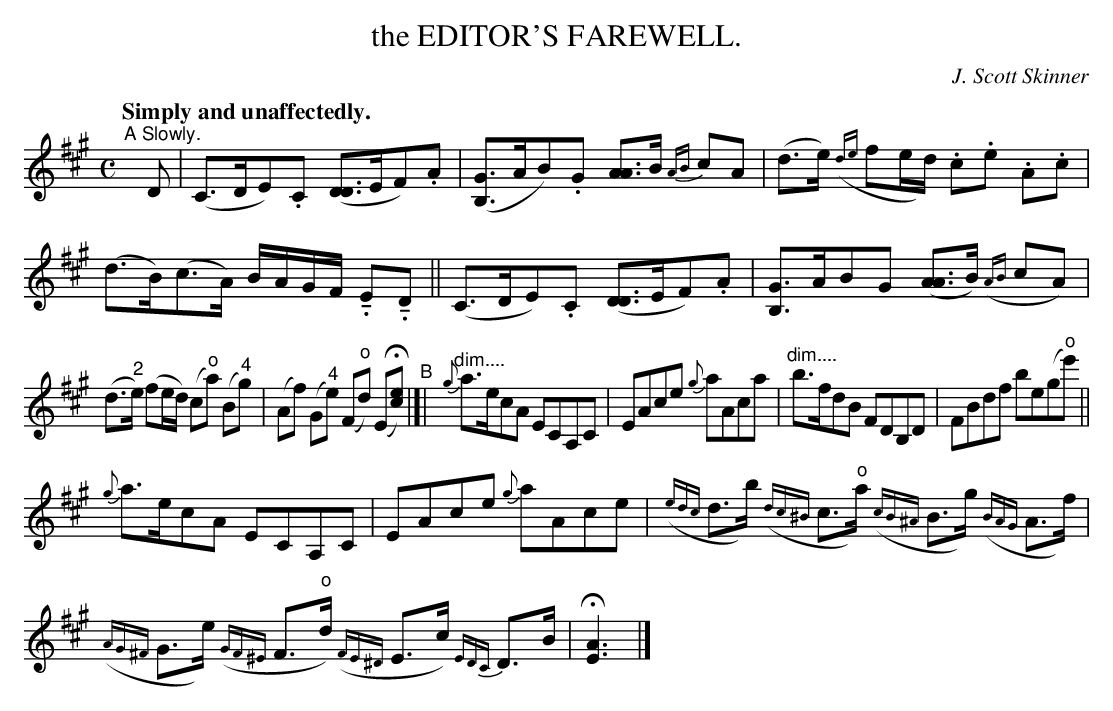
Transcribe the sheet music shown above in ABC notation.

X:1
T: the EDITOR'S FAREWELL.
C: J. Scott Skinner
U: M=!tenuto!	% abc2 "hold" ornament.
Q: "Simply and unaffectedly."
L: 1/8
M: C
K: A
"^A"[|] "^Slowly."D |\
(C>DE).C ([DD]>EF).A | ([GB,]>AB).G [AA]>B {AB}cA |\
(d>e) ({de}fe/d/) .c.e .A.c | (d>B)(c>A) B/A/G/F/ M.EM.D ||\
(C>DE).C ([DD]>EF).A | [GB,]>ABG ([AA]>B) ({AB}cA) |
(d>"^2"e) (fe/d/) (c"^o"a) (B"^4"g) | (Af) (G"^4"e) (F"^o"d) (EH[ec]) "^B"|[|\
"^dim...."{g}a>ecA ECA,C | EAce {g}aAca | "^dim...."b>fdB FDB,D | FBdf be(g"^o"e') ||
{g}a>ecA ECA,C | EAce {g}aAce |\
({edc}d>b) ({dc^B}c>"^o"a) ({cB^A}B>g) ({BAG}A>f) |\
({AG^F}G>e) ({GF^E}F>"^o"d) ({FE^D}E>c) {EDC}D>B | H[A3E3] |]
